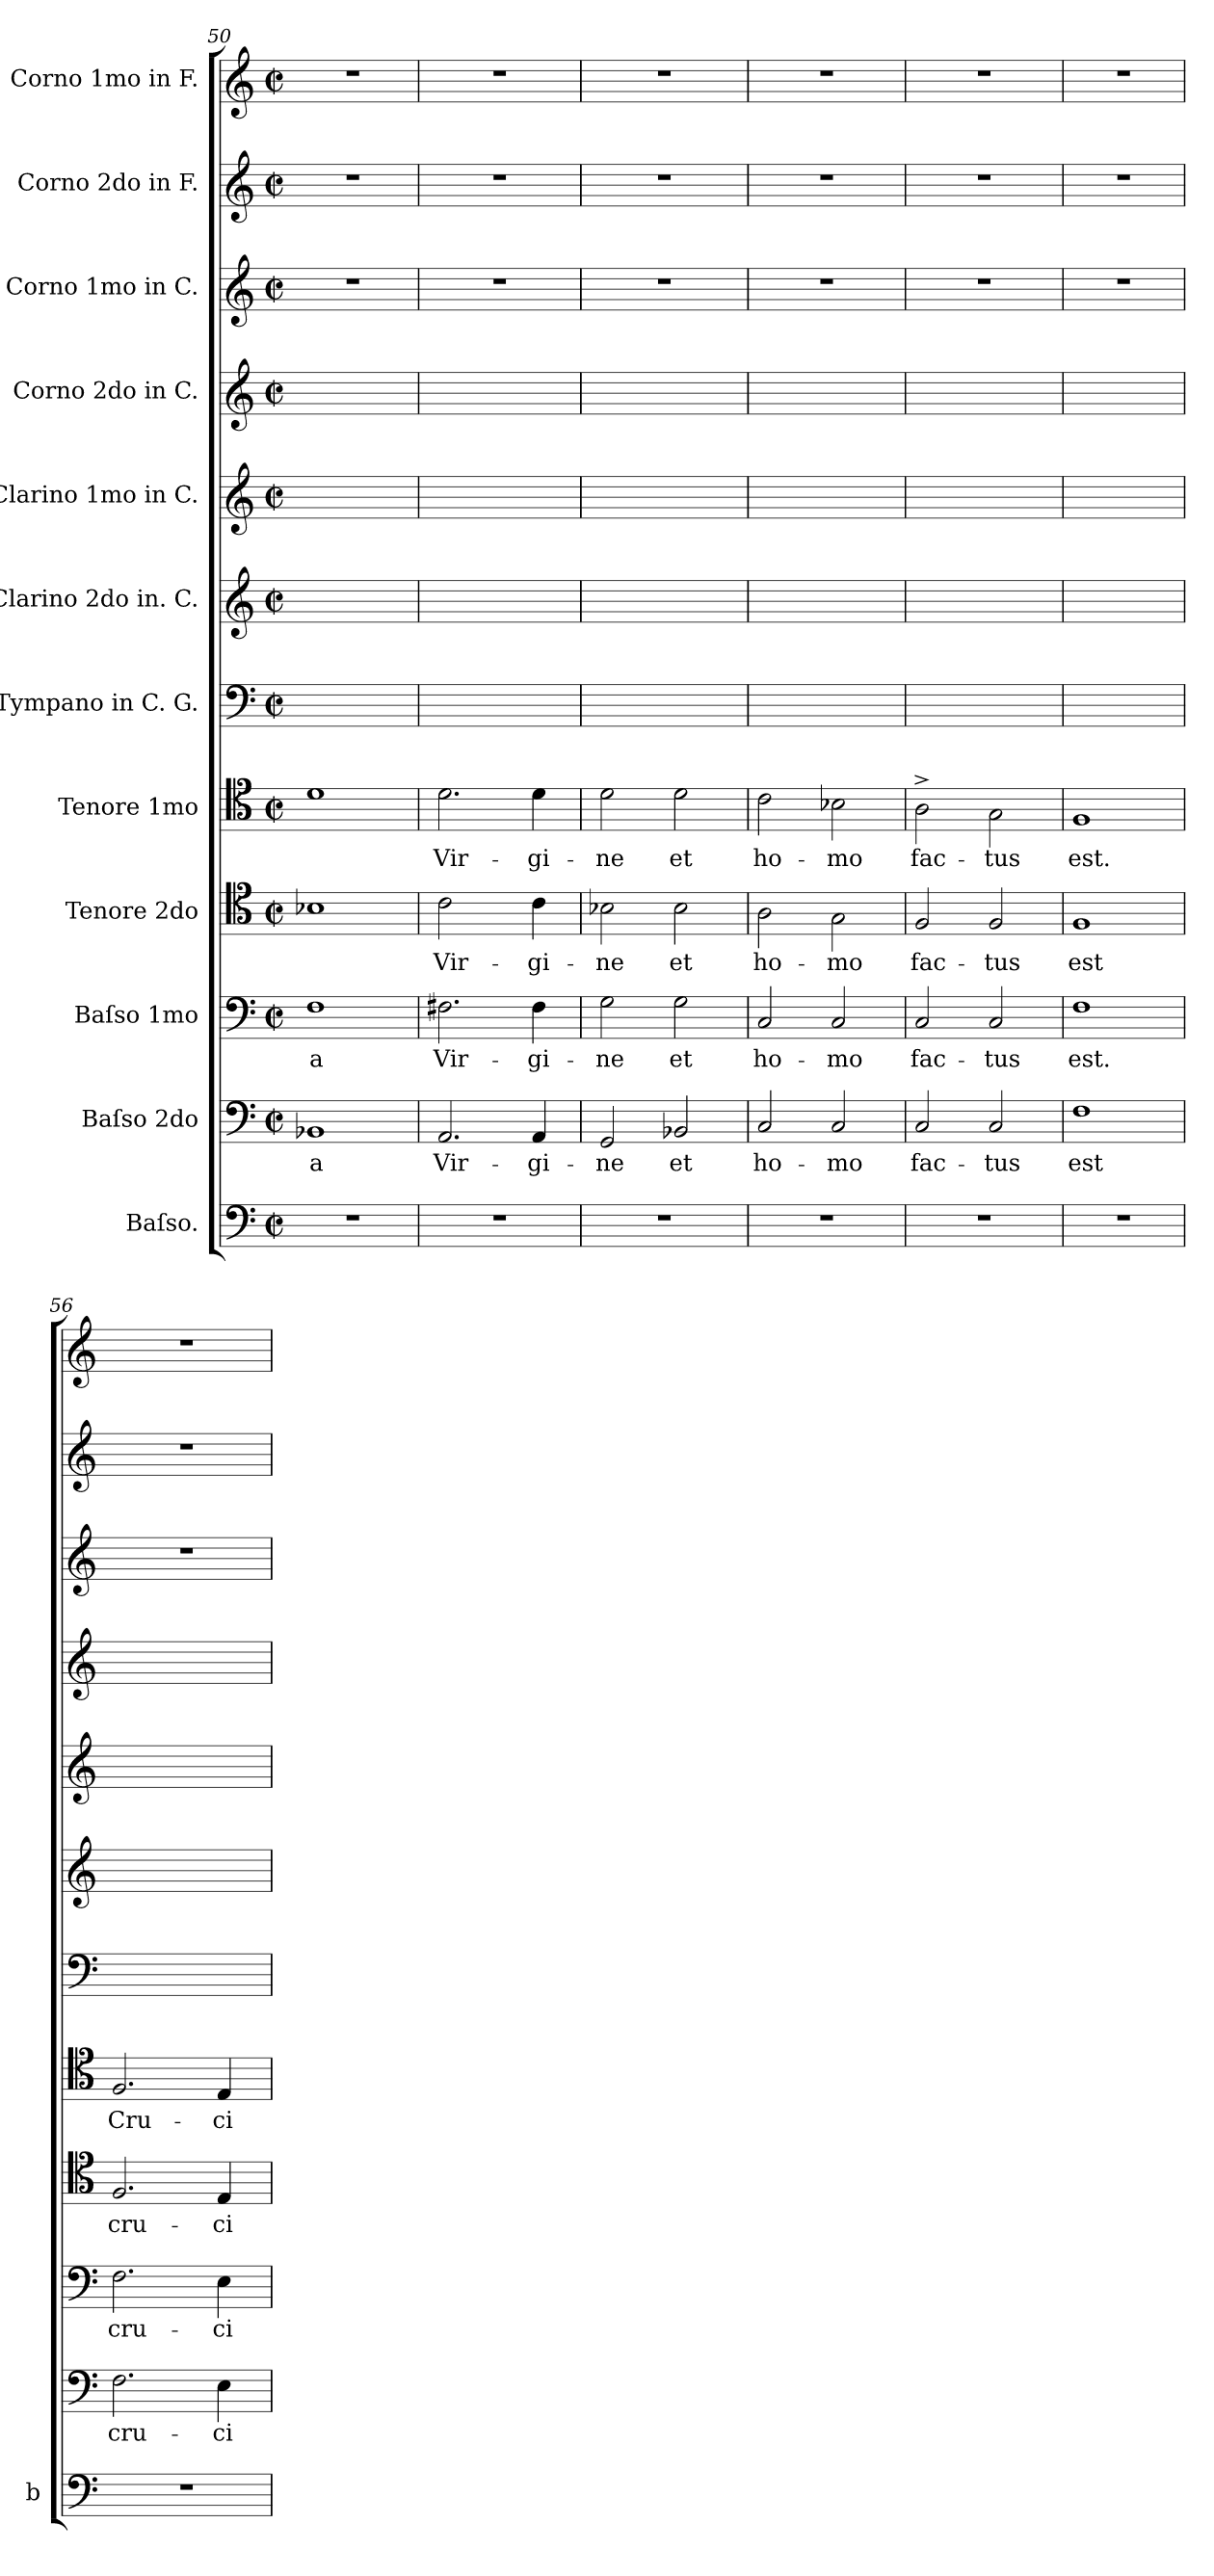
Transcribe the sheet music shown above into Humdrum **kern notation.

**kern	**kern	**text	**kern	**text	**kern	**text	**kern	**text	**kern	**kern	**kern	**kern	**kern	**kern	**kern
*part12	*part11	*part11	*part10	*part10	*part9	*part9	*part8	*part8	*part7	*part6	*part5	*part4	*part3	*part2	*part1
*staff12	*staff11	*staff11	*staff10	*staff10	*staff9	*staff9	*staff8	*staff8	*staff7	*staff6	*staff5	*staff4	*staff3	*staff2	*staff1
*I"Baſso.	*I"Baſso 2do	*	*I"Baſso 1mo	*	*I"Tenore 2do	*	*I"Tenore 1mo	*	*I"Tympano in C. G.	*I"Clarino 2do in. C.	*I"Clarino 1mo in C.	*I"Corno 2do in C.	*I"Corno 1mo in C.	*I"Corno 2do in F.	*I"Corno 1mo in F.
*I'b	*	*	*	*	*	*	*	*	*	*	*	*	*	*	*
*clefF4	*clefF4	*	*clefF4	*	*clefC4	*	*clefC4	*	*clefF4	*clefG2	*clefG2	*clefG2	*clefG2	*clefG2	*clefG2
*	*	*	*	*	*	*	*	*	*	*	*	*	*	*ITrd4c7	*ITrd4c7
*k[]	*k[]	*	*k[]	*	*k[]	*	*k[]	*	*k[]	*k[]	*k[]	*k[]	*k[]	*k[b-]	*k[b-]
*M2/2	*M2/2	*	*M2/2	*	*M2/2	*	*M2/2	*	*M2/2	*M2/2	*M2/2	*M2/2	*M2/2	*M2/2	*M2/2
*met(c|)	*met(c|)	*	*met(c|)	*	*met(c|)	*	*met(c|)	*	*met(c|)	*met(c|)	*met(c|)	*met(c|)	*met(c|)	*met(c|)	*met(c|)
=50	=50	=50	=50	=50	=50	=50	=50	=50	=50	=50	=50	=50	=50	=50	=50
1r	1BB-X	-a	1F	-a	1B-X	.	1d	.	1ryy	1ryy	1ryy	1ryy	1r	1r	1r
=51	=51	=51	=51	=51	=51	=51	=51	=51	=51	=51	=51	=51	=51	=51	=51
!	!	!	!	!	!LO:N:vis=2	!	!	!	!	!	!	!	!	!	!
1r	2.AA/	Vir-	2.F#X\	Vir-	2.c\	Vir-	2.d\	Vir-	1ryy	1ryy	1ryy	1ryy	1r	1r	1r
.	4AA/	-gi-	4F#\	-gi-	4c\	-gi-	4d\	-gi-	.	.	.	.	.	.	.
=52	=52	=52	=52	=52	=52	=52	=52	=52	=52	=52	=52	=52	=52	=52	=52
1r	2GG/	-ne	2G\	-ne	2B-X\	-ne	2d\	-ne	1ryy	1ryy	1ryy	1ryy	1r	1r	1r
.	2BB-X/	et	2G\	et	2B-\	et	2d\	et	.	.	.	.	.	.	.
=53	=53	=53	=53	=53	=53	=53	=53	=53	=53	=53	=53	=53	=53	=53	=53
1r	2C/	ho-	2C/	ho-	2A\	ho-	2c\	ho-	1ryy	1ryy	1ryy	1ryy	1r	1r	1r
.	2C/	-mo	2C/	-mo	2G\	-mo	2B-X\	-mo	.	.	.	.	.	.	.
=54	=54	=54	=54	=54	=54	=54	=54	=54	=54	=54	=54	=54	=54	=54	=54
1r	2C/	fac-	2C/	fac-	2F/	fac-	2A^\	fac-	1ryy	1ryy	1ryy	1ryy	1r	1r	1r
.	2C/	-tus	2C/	-tus	2F/	-tus	2G\	-tus	.	.	.	.	.	.	.
=55	=55	=55	=55	=55	=55	=55	=55	=55	=55	=55	=55	=55	=55	=55	=55
1r	1F	est	1F	est.	1F	est	1F	est.	1ryy	1ryy	1ryy	1ryy	1r	1r	1r
=56	=56	=56	=56	=56	=56	=56	=56	=56	=56	=56	=56	=56	=56	=56	=56
1r	2.F\	cru-	2.F\	cru-	2.F/	cru-	2.F/	Cru-	1ryy	1ryy	1ryy	1ryy	1r	1r	1r
.	4E\	-ci-	4E\	-ci-	4E/	-ci-	4E/	-ci-	.	.	.	.	.	.	.
=	=	=	=	=	=	=	=	=	=	=	=	=	=	=	=
*-	*-	*-	*-	*-	*-	*-	*-	*-	*-	*-	*-	*-	*-	*-	*-
